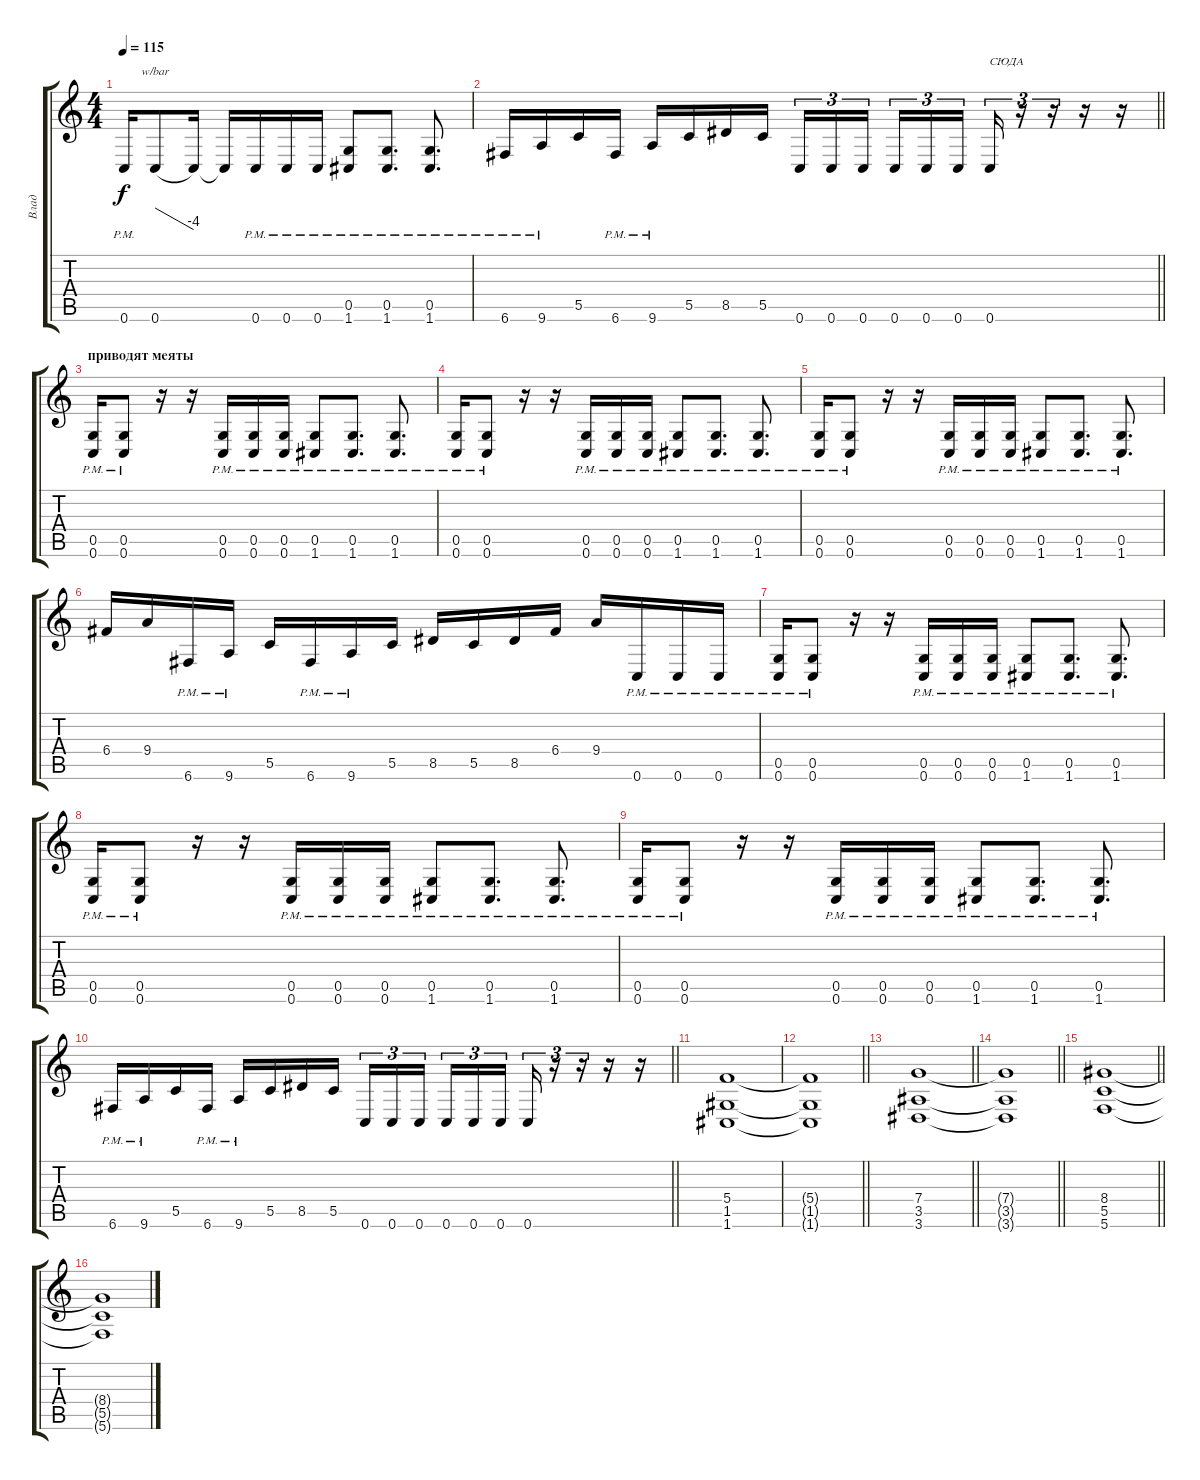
\track ("Влад" "Влад") {instrument distortionguitar}
\staff {score tabs}
\tuning (D4 A3 F3 C3 G2 C2) {hide}
\ts (4 4)
\tempo 115
\clef g2
\ks c
0.6{pm}.16{dy f} 0.6.8{tbe (dive default 0 0 60 -16)} 0.6{t}.16 0.6{t}.16 0.6{pm}.16 0.6{pm}.16 0.6{pm}.16 (0.5{pm} 1.6{pm}).8 (0.5{pm} 1.6{pm}).8{d} (0.5{pm} 1.6{pm}).8{d} |
\barLineRight lightlight
6.6{pm}.16 9.6{pm}.16 5.5.16 6.6{pm}.16 9.6{pm}.16 5.5.16 8.5.16 5.5.16 0.6.16{tu (3 2)} 0.6.16{tu (3 2)} 0.6.16{tu (3 2) beam splitsecondary} 0.6.16{tu (3 2)} 0.6.16{tu (3 2)} 0.6.16{tu (3 2)} 0.6.16{tu (3 2) txt "СЮДА"} r.16{tu (3 2)} r.16{tu (3 2)} r.16 r.16 |
\section ("" "приводят меяты")
(0.5{pm} 0.6{pm}).16 (0.5{pm} 0.6{pm}).8 r.16 r.16 (0.5{pm} 0.6{pm}).16 (0.5{pm} 0.6{pm}).16 (0.5{pm} 0.6{pm}).16 (0.5{pm} 1.6{pm}).8 (0.5{pm} 1.6{pm}).8{d} (0.5{pm} 1.6{pm}).8{d} |
(0.5{pm} 0.6{pm}).16 (0.5{pm} 0.6{pm}).8 r.16 r.16 (0.5{pm} 0.6{pm}).16 (0.5{pm} 0.6{pm}).16 (0.5{pm} 0.6{pm}).16 (0.5{pm} 1.6{pm}).8 (0.5{pm} 1.6{pm}).8{d} (0.5{pm} 1.6{pm}).8{d} |
(0.5{pm} 0.6{pm}).16 (0.5{pm} 0.6{pm}).8 r.16 r.16 (0.5{pm} 0.6{pm}).16 (0.5{pm} 0.6{pm}).16 (0.5{pm} 0.6{pm}).16 (0.5{pm} 1.6{pm}).8 (0.5{pm} 1.6{pm}).8{d} (0.5{pm} 1.6{pm}).8{d} |
6.4.16 9.4.16 6.6{pm}.16 9.6{pm}.16 5.5.16 6.6{pm}.16 9.6{pm}.16 5.5.16 8.5.16 5.5.16 8.5.16 6.4.16 9.4.16 0.6{pm}.16 0.6{pm}.16 0.6{pm}.16 |
(0.5{pm} 0.6{pm}).16 (0.5{pm} 0.6{pm}).8 r.16 r.16 (0.5{pm} 0.6{pm}).16 (0.5{pm} 0.6{pm}).16 (0.5{pm} 0.6{pm}).16 (0.5{pm} 1.6{pm}).8 (0.5{pm} 1.6{pm}).8{d} (0.5{pm} 1.6{pm}).8{d} |
(0.5{pm} 0.6{pm}).16 (0.5{pm} 0.6{pm}).8 r.16 r.16 (0.5{pm} 0.6{pm}).16 (0.5{pm} 0.6{pm}).16 (0.5{pm} 0.6{pm}).16 (0.5{pm} 1.6{pm}).8 (0.5{pm} 1.6{pm}).8{d} (0.5{pm} 1.6{pm}).8{d} |
(0.5{pm} 0.6{pm}).16 (0.5{pm} 0.6{pm}).8 r.16 r.16 (0.5{pm} 0.6{pm}).16 (0.5{pm} 0.6{pm}).16 (0.5{pm} 0.6{pm}).16 (0.5{pm} 1.6{pm}).8 (0.5{pm} 1.6{pm}).8{d} (0.5{pm} 1.6{pm}).8{d} |
\barLineRight lightlight
6.6{pm}.16 9.6{pm}.16 5.5.16 6.6{pm}.16 9.6{pm}.16 5.5.16 8.5.16 5.5.16 0.6.16{tu (3 2)} 0.6.16{tu (3 2)} 0.6.16{tu (3 2) beam splitsecondary} 0.6.16{tu (3 2)} 0.6.16{tu (3 2)} 0.6.16{tu (3 2)} 0.6.16{tu (3 2)} r.16{tu (3 2)} r.16{tu (3 2)} r.16 r.16 |
(5.4 1.5 1.6).1{instrument electricguitarjazz} |
\barLineRight lightlight
(5.4{t} 1.5{t} 1.6{t}).1 |
\barLineRight lightlight
(7.4 3.5 3.6).1 |
\barLineRight lightlight
(7.4{t} 3.5{t} 3.6{t}).1 |
\barLineRight lightlight
(8.4 5.5 5.6).1 |
(8.4{t} 5.5{t} 5.6{t}).1
